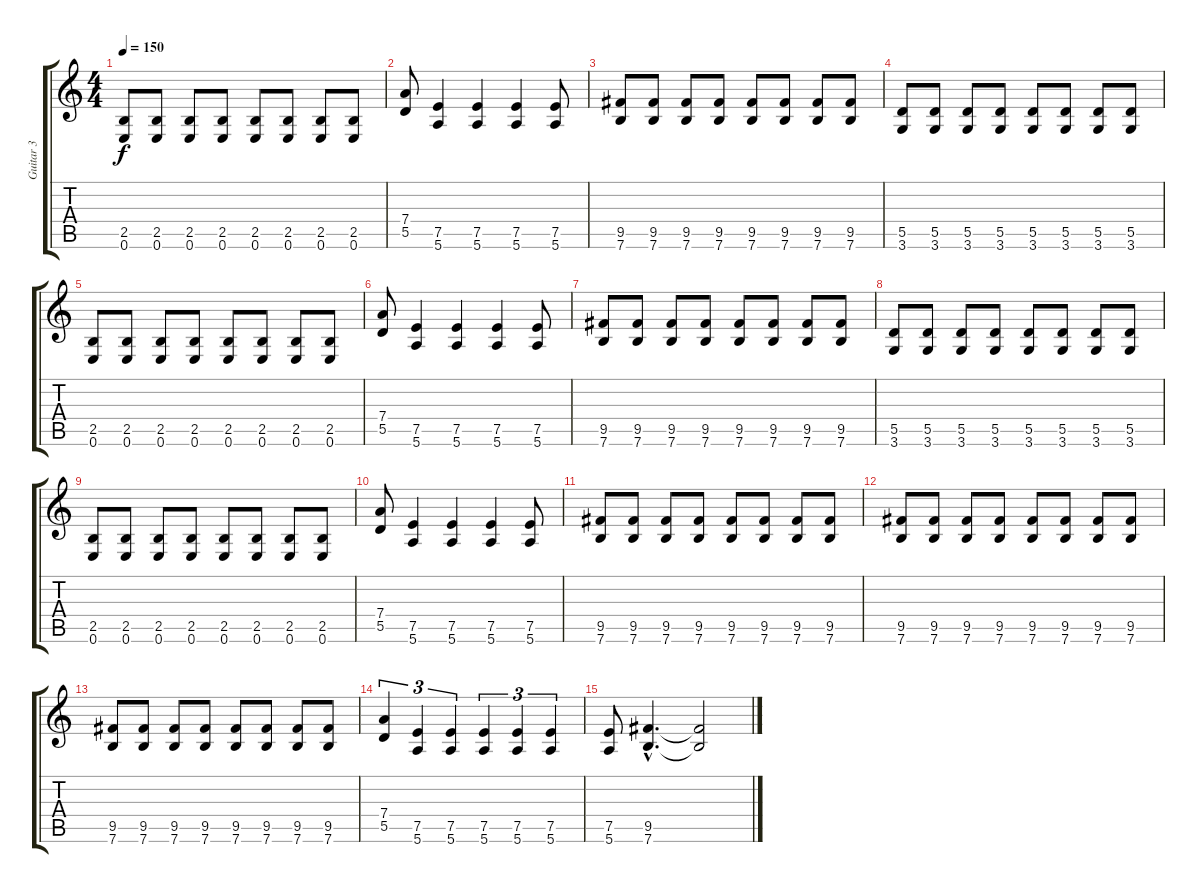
\track ("Guitar 3" "Guitar 3") {instrument electricguitarmuted}
\staff {score tabs}
\tuning (E4 B3 G3 D3 A2 E2) {hide}
\ts (4 4)
\tempo 150
\clef g2
\ks c
(2.5 0.6).8{dy f} (2.5 0.6).8 (2.5 0.6).8 (2.5 0.6).8 (2.5 0.6).8 (2.5 0.6).8 (2.5 0.6).8 (2.5 0.6).8 |
(7.4 5.5).8 (7.5 5.6).4 (7.5 5.6).4 (7.5 5.6).4 (7.5 5.6).8 |
(9.5 7.6).8 (9.5 7.6).8 (9.5 7.6).8 (9.5 7.6).8 (9.5 7.6).8 (9.5 7.6).8 (9.5 7.6).8 (9.5 7.6).8 |
(5.5 3.6).8 (5.5 3.6).8 (5.5 3.6).8 (5.5 3.6).8 (5.5 3.6).8 (5.5 3.6).8 (5.5 3.6).8 (5.5 3.6).8 |
(2.5 0.6).8 (2.5 0.6).8 (2.5 0.6).8 (2.5 0.6).8 (2.5 0.6).8 (2.5 0.6).8 (2.5 0.6).8 (2.5 0.6).8 |
(7.4 5.5).8 (7.5 5.6).4 (7.5 5.6).4 (7.5 5.6).4 (7.5 5.6).8 |
(9.5 7.6).8 (9.5 7.6).8 (9.5 7.6).8 (9.5 7.6).8 (9.5 7.6).8 (9.5 7.6).8 (9.5 7.6).8 (9.5 7.6).8 |
(5.5 3.6).8 (5.5 3.6).8 (5.5 3.6).8 (5.5 3.6).8 (5.5 3.6).8 (5.5 3.6).8 (5.5 3.6).8 (5.5 3.6).8 |
(2.5 0.6).8 (2.5 0.6).8 (2.5 0.6).8 (2.5 0.6).8 (2.5 0.6).8 (2.5 0.6).8 (2.5 0.6).8 (2.5 0.6).8 |
(7.4 5.5).8 (7.5 5.6).4 (7.5 5.6).4 (7.5 5.6).4 (7.5 5.6).8 |
(9.5 7.6).8 (9.5 7.6).8 (9.5 7.6).8 (9.5 7.6).8 (9.5 7.6).8 (9.5 7.6).8 (9.5 7.6).8 (9.5 7.6).8 |
(9.5 7.6).8 (9.5 7.6).8 (9.5 7.6).8 (9.5 7.6).8 (9.5 7.6).8 (9.5 7.6).8 (9.5 7.6).8 (9.5 7.6).8 |
(9.5 7.6).8 (9.5 7.6).8 (9.5 7.6).8 (9.5 7.6).8 (9.5 7.6).8 (9.5 7.6).8 (9.5 7.6).8 (9.5 7.6).8 |
(7.4 5.5).4{tu (3 2)} (7.5 5.6).4{tu (3 2)} (7.5 5.6).4{tu (3 2)} (7.5 5.6).4{tu (3 2)} (7.5 5.6).4{tu (3 2)} (7.5 5.6).4{tu (3 2)} |
(7.5 5.6).8 (9.5{hac} 7.6{hac}).4{d} (9.5{t} 7.6{t}).2
